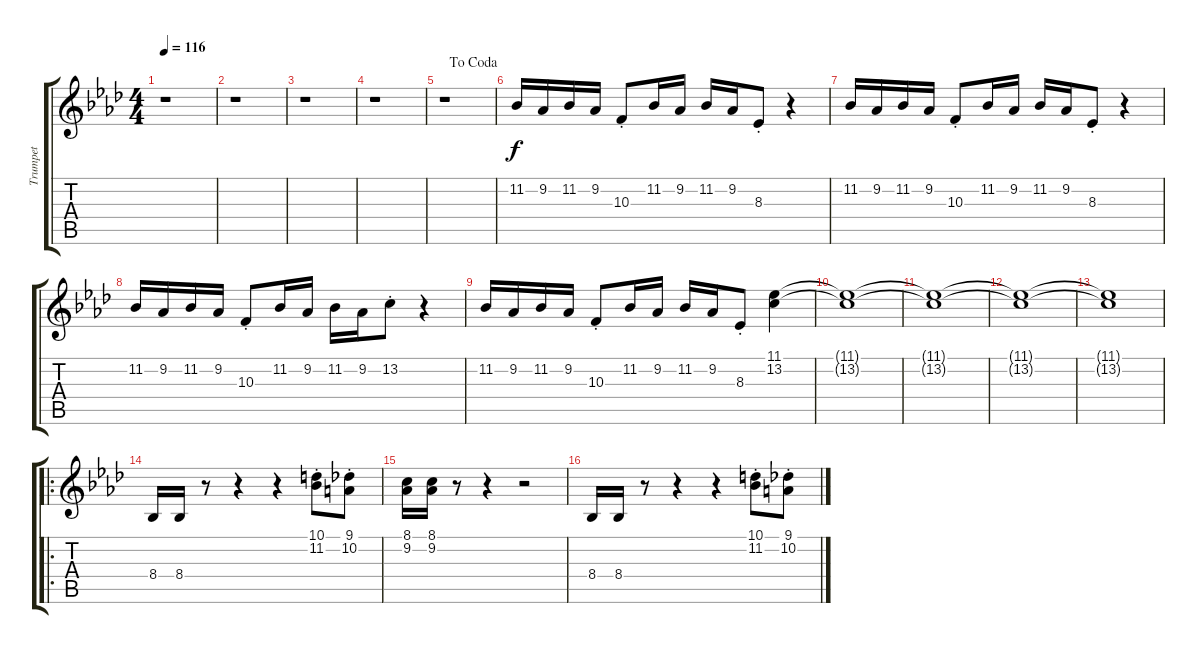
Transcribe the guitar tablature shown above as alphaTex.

\track ("Trumpet" "Trumpet") {instrument trumpet}
\staff {score tabs}
\tuning (E4 B3 G3 D3 A2 E2) {hide}
\ts (4 4)
\tempo 116
\clef g2
\ks ab
r.1{dy f} |
r.1 |
r.1 |
r.1 |
\jump dacoda
r.1 |
11.2.16 9.2.16 11.2.16 9.2.16 10.3{st}.8 11.2.16 9.2.16 11.2.16 9.2.16 8.3{st}.8 r.4 |
11.2.16 9.2.16 11.2.16 9.2.16 10.3{st}.8 11.2.16 9.2.16 11.2.16 9.2.16 8.3{st}.8 r.4 |
11.2.16 9.2.16 11.2.16 9.2.16 10.3{st}.8 11.2.16 9.2.16 11.2.16 9.2.16 13.2{st}.8 r.4 |
11.2.16 9.2.16 11.2.16 9.2.16 10.3{st}.8 11.2.16 9.2.16 11.2.16 9.2.16 8.3{st}.8 (11.1 13.2).4 |
(11.1{t} 13.2{t}).1 |
(11.1{t} 13.2{t}).1 |
(11.1{t} 13.2{t}).1 |
(11.1{t} 13.2{t}).1 |
\ro
8.4.16 8.4.16 r.8 r.4 r.4 (10.1{st} 11.2{st}).8 (9.1{st} 10.2{st}).8 |
(8.1 9.2).16 (8.1 9.2).16 r.8 r.4 r.2 |
8.4.16 8.4.16 r.8 r.4 r.4 (10.1{st} 11.2{st}).8 (9.1{st} 10.2{st}).8
